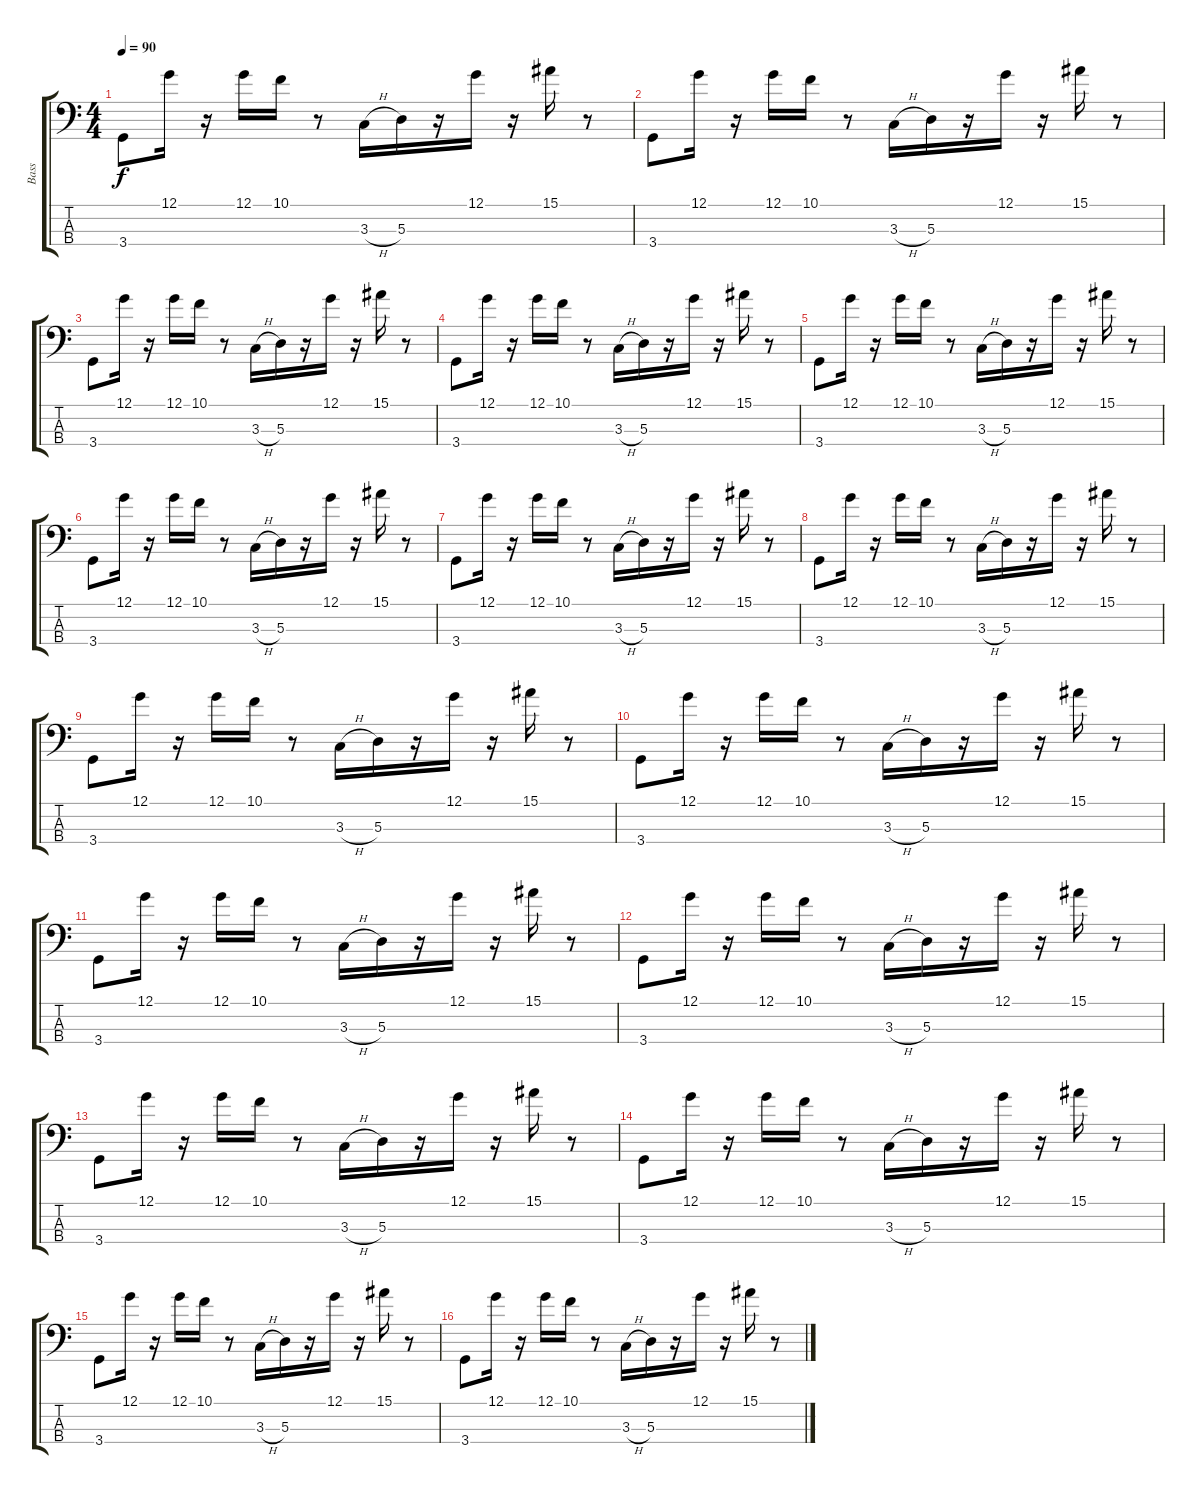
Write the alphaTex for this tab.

\track ("Bass" "Bass") {instrument slapbass1}
\staff {score tabs}
\tuning (G2 D2 A1 E1) {hide}
\ts (4 4)
\tempo 90
\clef f4
\ks c
3.4.8{dy f} 12.1.16 r.16 12.1.16 10.1.16 r.8 3.3{h}.16 5.3.16 r.16 12.1.16 r.16 15.1.16 r.8 |
3.4.8 12.1.16 r.16 12.1.16 10.1.16 r.8 3.3{h}.16 5.3.16 r.16 12.1.16 r.16 15.1.16 r.8 |
3.4.8 12.1.16 r.16 12.1.16 10.1.16 r.8 3.3{h}.16 5.3.16 r.16 12.1.16 r.16 15.1.16 r.8 |
3.4.8 12.1.16 r.16 12.1.16 10.1.16 r.8 3.3{h}.16 5.3.16 r.16 12.1.16 r.16 15.1.16 r.8 |
3.4.8 12.1.16 r.16 12.1.16 10.1.16 r.8 3.3{h}.16 5.3.16 r.16 12.1.16 r.16 15.1.16 r.8 |
3.4.8 12.1.16 r.16 12.1.16 10.1.16 r.8 3.3{h}.16 5.3.16 r.16 12.1.16 r.16 15.1.16 r.8 |
3.4.8 12.1.16 r.16 12.1.16 10.1.16 r.8 3.3{h}.16 5.3.16 r.16 12.1.16 r.16 15.1.16 r.8 |
3.4.8 12.1.16 r.16 12.1.16 10.1.16 r.8 3.3{h}.16 5.3.16 r.16 12.1.16 r.16 15.1.16 r.8 |
3.4.8 12.1.16 r.16 12.1.16 10.1.16 r.8 3.3{h}.16 5.3.16 r.16 12.1.16 r.16 15.1.16 r.8 |
3.4.8 12.1.16 r.16 12.1.16 10.1.16 r.8 3.3{h}.16 5.3.16 r.16 12.1.16 r.16 15.1.16 r.8 |
3.4.8 12.1.16 r.16 12.1.16 10.1.16 r.8 3.3{h}.16 5.3.16 r.16 12.1.16 r.16 15.1.16 r.8 |
3.4.8 12.1.16 r.16 12.1.16 10.1.16 r.8 3.3{h}.16 5.3.16 r.16 12.1.16 r.16 15.1.16 r.8 |
3.4.8 12.1.16 r.16 12.1.16 10.1.16 r.8 3.3{h}.16 5.3.16 r.16 12.1.16 r.16 15.1.16 r.8 |
3.4.8 12.1.16 r.16 12.1.16 10.1.16 r.8 3.3{h}.16 5.3.16 r.16 12.1.16 r.16 15.1.16 r.8 |
3.4.8 12.1.16 r.16 12.1.16 10.1.16 r.8 3.3{h}.16 5.3.16 r.16 12.1.16 r.16 15.1.16 r.8 |
3.4.8 12.1.16 r.16 12.1.16 10.1.16 r.8 3.3{h}.16 5.3.16 r.16 12.1.16 r.16 15.1.16 r.8
